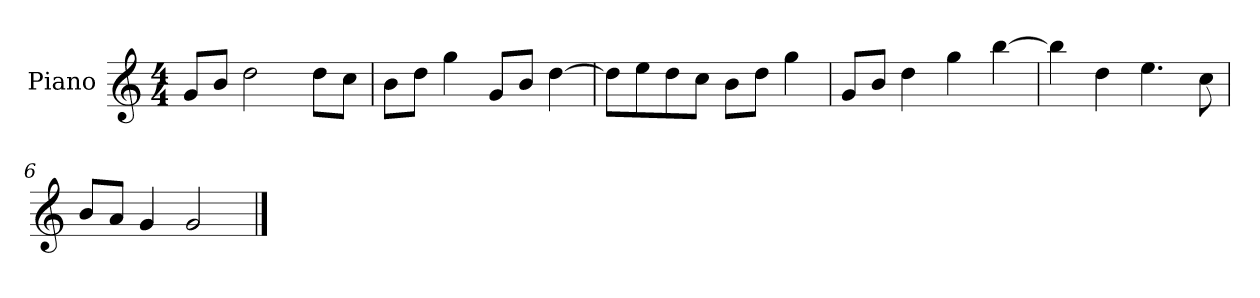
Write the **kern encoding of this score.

**kern
*part1
*staff1
*I"Piano
*I'P-no
*clefG2
*k[]
*M4/4
*MM90
=1
8g/L
8b/J
2dd\
8dd\L
8cc\J
=2
8b\L
8dd\J
4gg\
8g/L
8b/J
[4dd\
=3
8dd\L]
8ee\
8dd\
8cc\J
8b\L
8dd\J
4gg\
=4
8g/L
8b/J
4dd\
4gg\
[4bb\
=5
4bb\]
4dd\
4.ee\
8cc\
=6
8b/L
8a/J
4g/
2g/
==
*-
